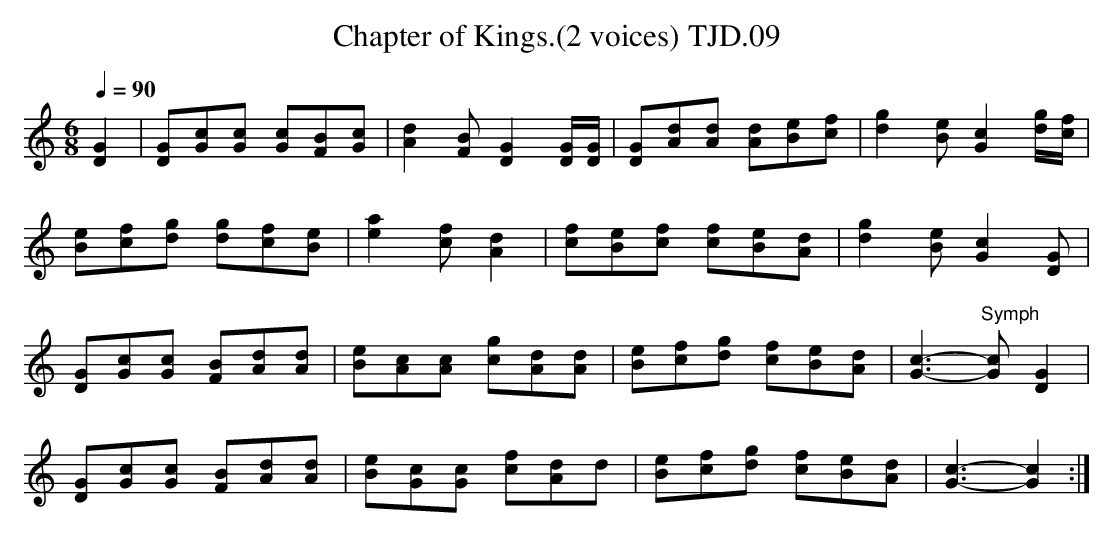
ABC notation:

X:1
T:Chapter of Kings.(2 voices) TJD.09
M:6/8
L:1/8
Q:1/4=90
K:C
[G2D2]|[GD][cG][cG] [cG][BF][cG]|[d2A2][BF][G2D2][G/D/][G/D/]|\
[GD][dA][dA] [dA][eB][fc]|[g2d2][eB] [c2G2][g/d/][f/c/]|
[eB][fc][gd] [gd][fc][eB]|[a2e2][fc][d2A2]|\
[fc][eB][fc] [fc][eB][dA]|[g2d2][eB][c2G2][GD]|
[GD][cG][cG] [BF][dA][dA]|[eB][cA][cA] [gc][dA][dA]|\
[eB][fc][gd] [fc][eB][dA]|[c3G3]-"Symph"[cG][G2D2]|
[GD][cG][cG] [FB][dA][dA]|[eB][cG][cG] [fc][dA]d|\
[eB][fc][gd] [fc][eB][dA]|[c3G3]-[c2G2]:|
